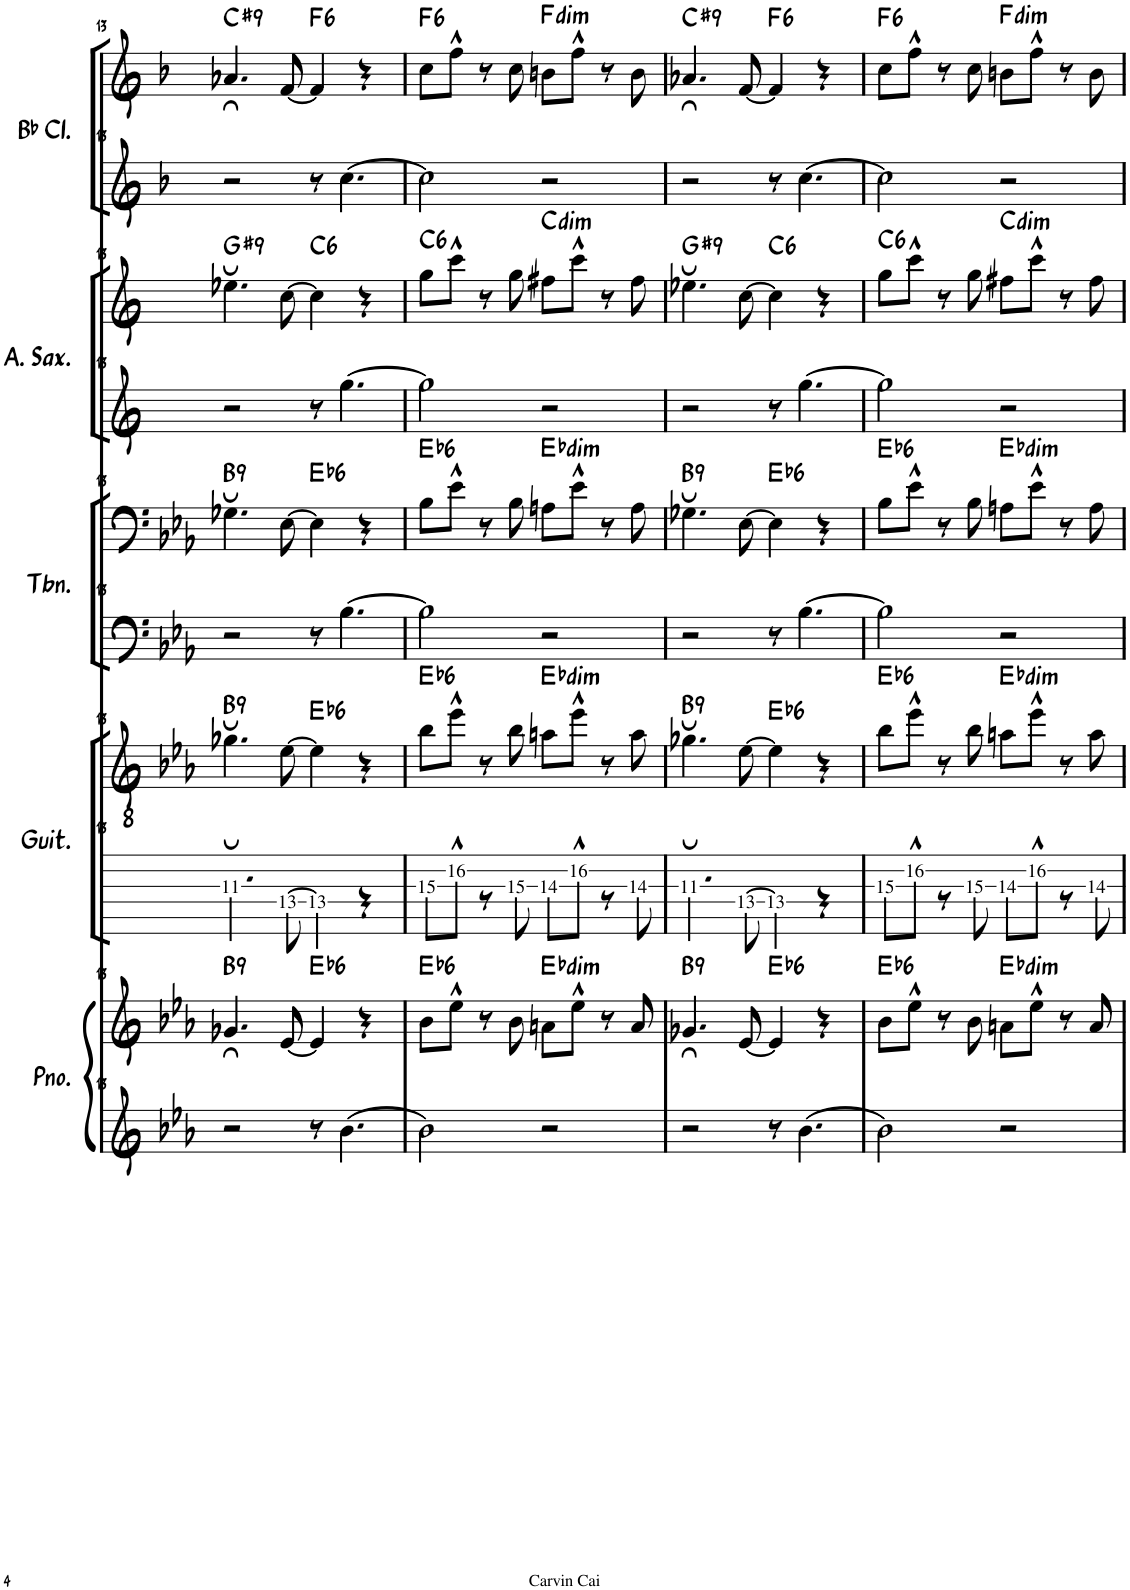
**kern	**kern	**harte	**kern	**kern	**harte	**kern	**kern	**harte	**kern	**kern	**harte	**kern	**kern	**harte
*part5	*part5	*part5	*part4	*part4	*part4	*part3	*part3	*part3	*part2	*part2	*part2	*part1	*part1	*part1
*staff10	*staff9	*	*staff8	*staff7	*	*staff6	*staff5	*	*staff4	*staff3	*	*staff2	*staff1	*
*I"钢琴	*	*	*I"原音吉他	*	*	*I"长号	*	*	*I"中音萨克斯	*	*	*I"降B调单簧管	*	*
!!LO:PB:g=z
*clefG2	*clefG2	*	*	*clefGv2	*	*clefF4	*clefF4	*	*clefG2	*clefG2	*	*clefG2	*clefG2	*
*	*	*	*	*	*	*	*	*	*Trd5c9	*Trd5c9	*	*Trd1c2	*Trd1c2	*
*k[b-e-a-]	*k[b-e-a-]	*	*k[b-e-a-]	*k[b-e-a-]	*	*k[b-e-a-]	*k[b-e-a-]	*	*k[]	*k[]	*	*k[b-]	*k[b-]	*
*M4/4	*M4/4	*	*M4/4	*M4/4	*	*M4/4	*M4/4	*	*M4/4	*M4/4	*	*M4/4	*M4/4	*
=13	=13	=13	=13	=13	=13	=13	=13	=13	=13	=13	=13	=13	=13	=13
!	!	!LO:H:kt=9	!	!	!LO:H:kt=9	!	!	!LO:H:kt=9	!	!	!LO:H:kt=9	!	!	!LO:H:kt=9
2r	4.g-X/	B:9	4.g-X\	4.g-X\	B:9	2r	4.G-X\	B:9	2r	4.ee-X\	G#:9	2r	4.a-X/	C#:9
.	[8e-/	.	[8e-\	[8e-\	.	.	[8E-\	.	.	[8cc\	.	.	[8f/	.
!	!	!LO:H:kt=6	!	!	!LO:H:kt=6	!	!	!LO:H:kt=6	!	!	!LO:H:kt=6	!	!	!LO:H:kt=6
8r	4e-/]	Eb:maj6	4e-\]	4e-\]	Eb:maj6	8r	4E-\]	Eb:maj6	8r	4cc\]	C:maj6	8r	4f/]	F:maj6
[4.b-\	.	.	.	.	.	[4.B-\	.	.	[4.gg\	.	.	[4.cc\	.	.
.	4r	.	4r	4r	.	.	4r	.	.	4r	.	.	4r	.
=14	=14	=14	=14	=14	=14	=14	=14	=14	=14	=14	=14	=14	=14	=14
!	!	!LO:H:kt=6	!	!	!LO:H:kt=6	!	!	!LO:H:kt=6	!	!	!LO:H:kt=6	!	!	!LO:H:kt=6
2b-\]	8b-\L	Eb:maj6	8b-\L	8b-\L	Eb:maj6	2B-\]	8B-\L	Eb:maj6	2gg\]	8gg\L	C:maj6	2cc\]	8cc\L	F:maj6
.	8ee-^^\J	.	8ee-^^\J	8ee-^^\J	.	.	8e-^^\J	.	.	8ccc^^\J	.	.	8ff^^\J	.
.	8r	.	8r	8r	.	.	8r	.	.	8r	.	.	8r	.
.	8b-\	.	8b-\	8b-\	.	.	8B-\	.	.	8gg\	.	.	8cc\	.
!	!	!LO:H:kt=dim	!	!	!LO:H:kt=dim	!	!	!LO:H:kt=dim	!	!	!LO:H:kt=dim	!	!	!LO:H:kt=dim
2r	8an\L	Eb:dim	8an\L	8an\L	Eb:dim	2r	8An\L	Eb:dim	2r	8ff#X\L	C:dim	2r	8bn\L	F:dim
.	8ee-^^\J	.	8ee-^^\J	8ee-^^\J	.	.	8e-^^\J	.	.	8ccc^^\J	.	.	8ff^^\J	.
.	8r	.	8r	8r	.	.	8r	.	.	8r	.	.	8r	.
.	8a/	.	8a\	8a\	.	.	8A\	.	.	8ff#\	.	.	8b\	.
=15	=15	=15	=15	=15	=15	=15	=15	=15	=15	=15	=15	=15	=15	=15
!	!	!LO:H:kt=9	!	!	!LO:H:kt=9	!	!	!LO:H:kt=9	!	!	!LO:H:kt=9	!	!	!LO:H:kt=9
2r	4.g-X/	B:9	4.g-X\	4.g-X\	B:9	2r	4.G-X\	B:9	2r	4.ee-X\	G#:9	2r	4.a-X/	C#:9
.	[8e-/	.	[8e-\	[8e-\	.	.	[8E-\	.	.	[8cc\	.	.	[8f/	.
!	!	!LO:H:kt=6	!	!	!LO:H:kt=6	!	!	!LO:H:kt=6	!	!	!LO:H:kt=6	!	!	!LO:H:kt=6
8r	4e-/]	Eb:maj6	4e-\]	4e-\]	Eb:maj6	8r	4E-\]	Eb:maj6	8r	4cc\]	C:maj6	8r	4f/]	F:maj6
[4.b-\	.	.	.	.	.	[4.B-\	.	.	[4.gg\	.	.	[4.cc\	.	.
.	4r	.	4r	4r	.	.	4r	.	.	4r	.	.	4r	.
=16	=16	=16	=16	=16	=16	=16	=16	=16	=16	=16	=16	=16	=16	=16
!	!	!LO:H:kt=6	!	!	!LO:H:kt=6	!	!	!LO:H:kt=6	!	!	!LO:H:kt=6	!	!	!LO:H:kt=6
2b-\]	8b-\L	Eb:maj6	8b-\L	8b-\L	Eb:maj6	2B-\]	8B-\L	Eb:maj6	2gg\]	8gg\L	C:maj6	2cc\]	8cc\L	F:maj6
.	8ee-^^\J	.	8ee-^^\J	8ee-^^\J	.	.	8e-^^\J	.	.	8ccc^^\J	.	.	8ff^^\J	.
.	8r	.	8r	8r	.	.	8r	.	.	8r	.	.	8r	.
.	8b-\	.	8b-\	8b-\	.	.	8B-\	.	.	8gg\	.	.	8cc\	.
!	!	!LO:H:kt=dim	!	!	!LO:H:kt=dim	!	!	!LO:H:kt=dim	!	!	!LO:H:kt=dim	!	!	!LO:H:kt=dim
2r	8an\L	Eb:dim	8an\L	8an\L	Eb:dim	2r	8An\L	Eb:dim	2r	8ff#X\L	C:dim	2r	8bn\L	F:dim
.	8ee-^^\J	.	8ee-^^\J	8ee-^^\J	.	.	8e-^^\J	.	.	8ccc^^\J	.	.	8ff^^\J	.
.	8r	.	8r	8r	.	.	8r	.	.	8r	.	.	8r	.
.	8a/	.	8a\	8a\	.	.	8A\	.	.	8ff#\	.	.	8b\	.
=	=	=	=	=	=	=	=	=	=	=	=	=	=	=
*-	*-	*-	*-	*-	*-	*-	*-	*-	*-	*-	*-	*-	*-	*-
